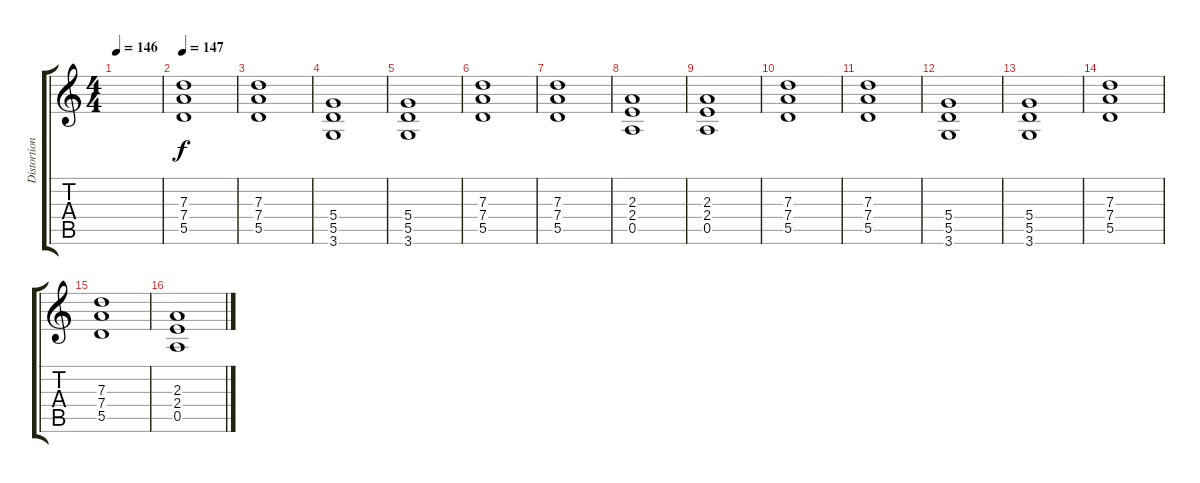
\track ("Distortion Guitar" "Distortion") {instrument distortionguitar}
\staff {score tabs}
\tuning (E4 B3 G3 D3 A2 E2) {hide}
\ts (4 4)
\tempo 146
\clef g2
\ks c
|
\tempo 147
(7.3 7.4 5.5).1 |
(7.3 7.4 5.5).1 |
(5.4 5.5 3.6).1 |
(5.4 5.5 3.6).1 |
(7.3 7.4 5.5).1 |
(7.3 7.4 5.5).1 |
(2.3 2.4 0.5).1 |
(2.3 2.4 0.5).1 |
(7.3 7.4 5.5).1 |
(7.3 7.4 5.5).1 |
(5.4 5.5 3.6).1 |
(5.4 5.5 3.6).1 |
(7.3 7.4 5.5).1 |
(7.3 7.4 5.5).1 |
(2.3 2.4 0.5).1
